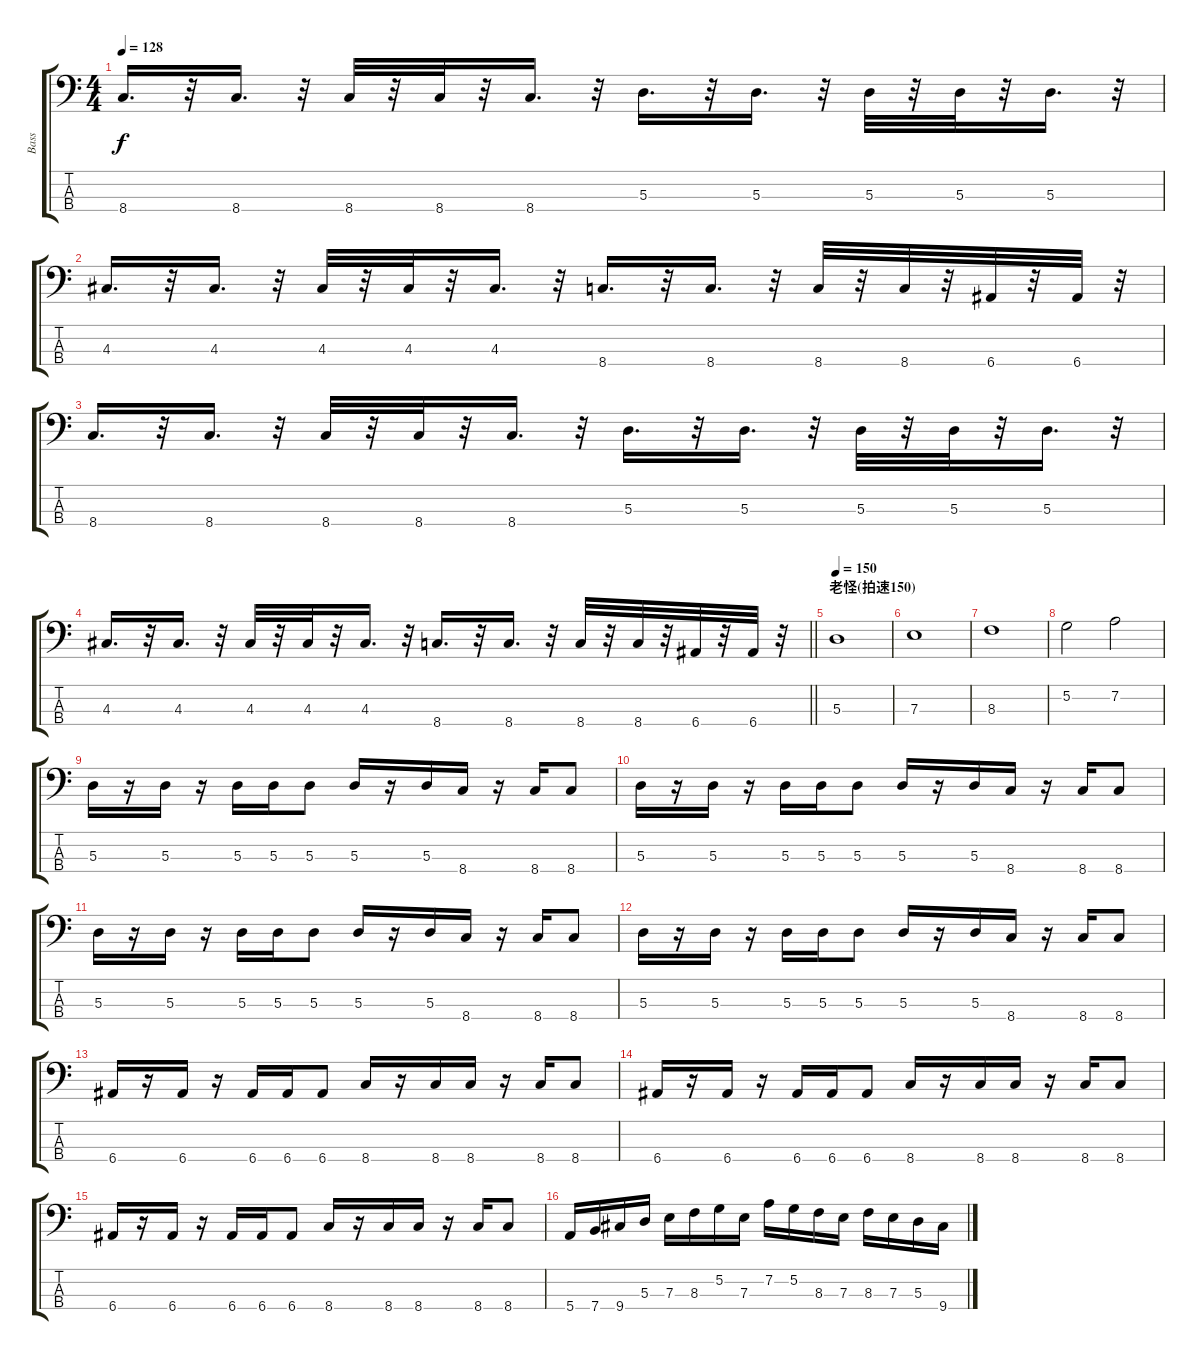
\track ("Bass" "Bass") {instrument electricbassfinger}
\staff {score tabs}
\tuning (G2 D2 A1 E1) {hide}
\ts (4 4)
\tempo 128
\clef f4
\ks c
8.4.16{d dy f} r.32 8.4.16{d} r.32 8.4.32 r.32 8.4.32 r.32 8.4.16{d} r.32 5.3.16{d} r.32 5.3.16{d} r.32 5.3.32 r.32 5.3.32 r.32 5.3.16{d} r.32 |
4.3.16{d} r.32 4.3.16{d} r.32 4.3.32 r.32 4.3.32 r.32 4.3.16{d} r.32 8.4.16{d} r.32 8.4.16{d} r.32 8.4.32 r.32 8.4.32 r.32 6.4.32 r.32 6.4.32 r.32 |
8.4.16{d} r.32 8.4.16{d} r.32 8.4.32 r.32 8.4.32 r.32 8.4.16{d} r.32 5.3.16{d} r.32 5.3.16{d} r.32 5.3.32 r.32 5.3.32 r.32 5.3.16{d} r.32 |
\barLineRight lightlight
4.3.16{d} r.32 4.3.16{d} r.32 4.3.32 r.32 4.3.32 r.32 4.3.16{d} r.32 8.4.16{d} r.32 8.4.16{d} r.32 8.4.32 r.32 8.4.32 r.32 6.4.32 r.32 6.4.32 r.32 |
\section ("" "老怪(拍速150)")
\tempo 150
5.3.1 |
7.3.1 |
8.3.1 |
5.2.2 7.2.2 |
5.3.16 r.16 5.3.16 r.16 5.3.16 5.3.16 5.3.8 5.3.16 r.16 5.3.16 8.4.16 r.16 8.4.16 8.4.8 |
5.3.16 r.16 5.3.16 r.16 5.3.16 5.3.16 5.3.8 5.3.16 r.16 5.3.16 8.4.16 r.16 8.4.16 8.4.8 |
5.3.16 r.16 5.3.16 r.16 5.3.16 5.3.16 5.3.8 5.3.16 r.16 5.3.16 8.4.16 r.16 8.4.16 8.4.8 |
5.3.16 r.16 5.3.16 r.16 5.3.16 5.3.16 5.3.8 5.3.16 r.16 5.3.16 8.4.16 r.16 8.4.16 8.4.8 |
6.4.16 r.16 6.4.16 r.16 6.4.16 6.4.16 6.4.8 8.4.16 r.16 8.4.16 8.4.16 r.16 8.4.16 8.4.8 |
6.4.16 r.16 6.4.16 r.16 6.4.16 6.4.16 6.4.8 8.4.16 r.16 8.4.16 8.4.16 r.16 8.4.16 8.4.8 |
6.4.16 r.16 6.4.16 r.16 6.4.16 6.4.16 6.4.8 8.4.16 r.16 8.4.16 8.4.16 r.16 8.4.16 8.4.8 |
5.4.16 7.4.16 9.4.16 5.3.16 7.3.16 8.3.16 5.2.16 7.3.16 7.2.16 5.2.16 8.3.16 7.3.16 8.3.16 7.3.16 5.3.16 9.4.16
